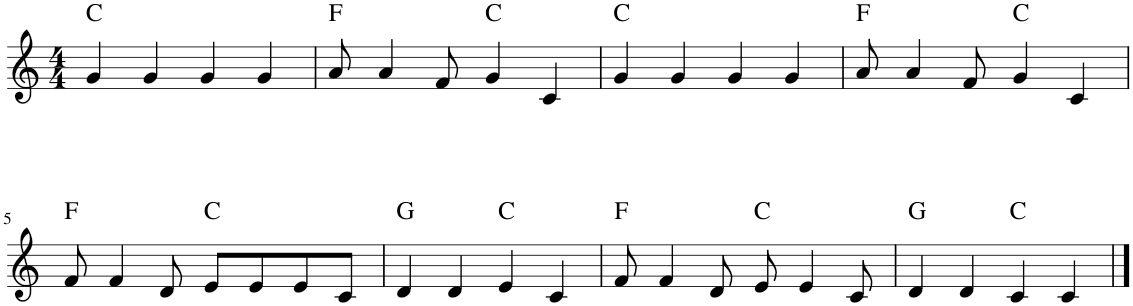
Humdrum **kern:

**kern	**harte
*part1	*part1
*staff1	*
*I"Choir	*
*I'Ch	*
*clefG2	*
*k[]	*
*M4/4	*
=1	=1
4g/	C:maj
4g/	.
4g/	.
4g/	.
=2	=2
8a/	F:maj
4a/	.
8f/	.
4g/	C:maj
4c/	.
=3	=3
4g/	C:maj
4g/	.
4g/	.
4g/	.
=4	=4
8a/	F:maj
4a/	.
8f/	.
4g/	C:maj
4c/	.
!!LO:LB:g=z
=5	=5
8f/	F:maj
4f/	.
8d/	.
8e/L	C:maj
8e/	.
8e/	.
8c/J	.
=6	=6
4d/	G:maj
4d/	.
4e/	C:maj
4c/	.
=7	=7
8f/	F:maj
4f/	.
8d/	.
8e/	C:maj
4e/	.
8c/	.
=8	=8
4d/	G:maj
4d/	.
4c/	C:maj
4c/	.
==	==
*-	*-
